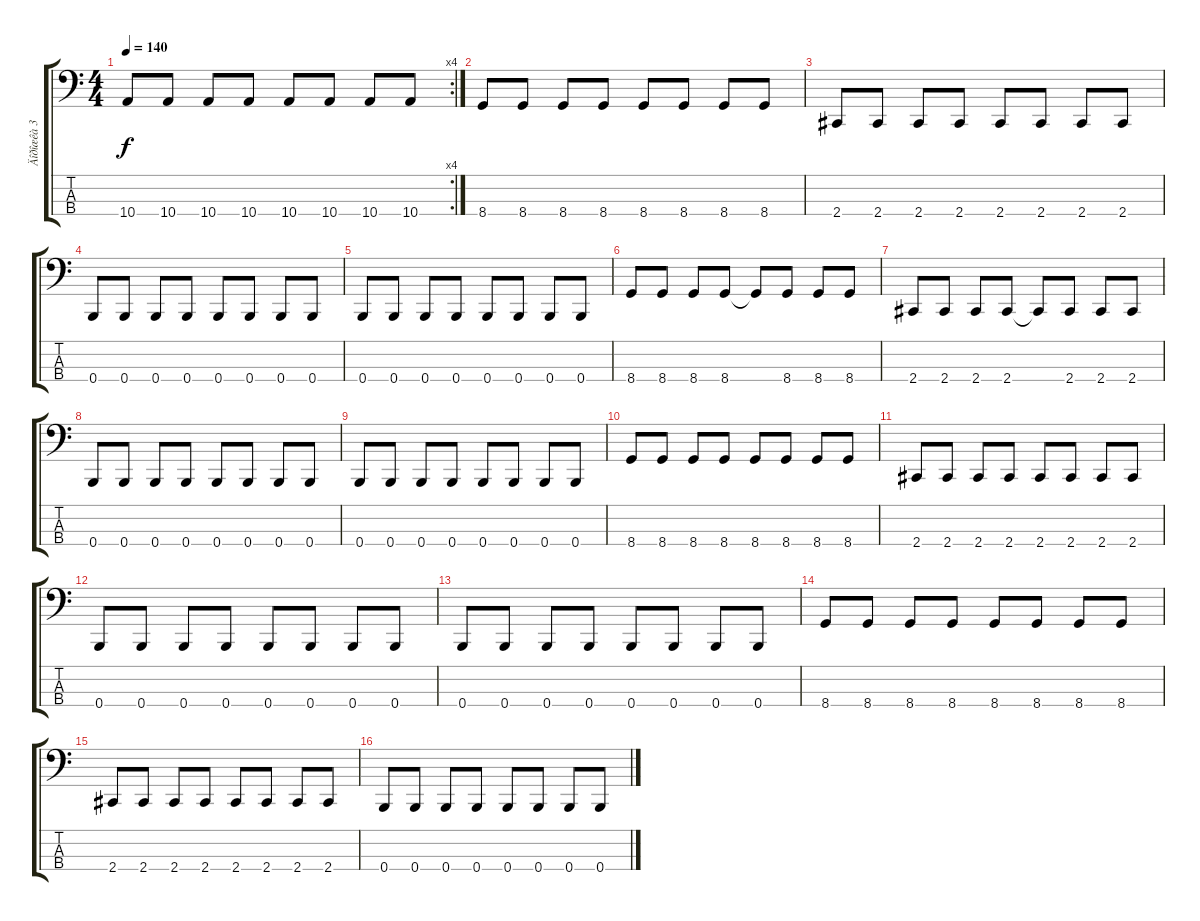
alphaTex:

\track ("Äîðîæêà 3" "Äîðîæêà 3") {instrument electricbasspick}
\staff {score tabs}
\tuning (E2 B1 Gb1 B0) {hide}
\rc 4
\ts (4 4)
\tempo 140
\clef f4
\ks c
10.4.8{dy f} 10.4.8 10.4.8 10.4.8 10.4.8 10.4.8 10.4.8 10.4.8 |
8.4.8 8.4.8 8.4.8 8.4.8 8.4.8 8.4.8 8.4.8 8.4.8 |
2.4.8 2.4.8 2.4.8 2.4.8 2.4.8 2.4.8 2.4.8 2.4.8 |
0.4.8 0.4.8 0.4.8 0.4.8 0.4.8 0.4.8 0.4.8 0.4.8 |
0.4.8 0.4.8 0.4.8 0.4.8 0.4.8 0.4.8 0.4.8 0.4.8 |
8.4.8 8.4.8 8.4.8 8.4.8 8.4{t}.8 8.4.8 8.4.8 8.4.8 |
2.4.8 2.4.8 2.4.8 2.4.8 2.4{t}.8 2.4.8 2.4.8 2.4.8 |
0.4.8 0.4.8 0.4.8 0.4.8 0.4.8 0.4.8 0.4.8 0.4.8 |
0.4.8 0.4.8 0.4.8 0.4.8 0.4.8 0.4.8 0.4.8 0.4.8 |
8.4.8 8.4.8 8.4.8 8.4.8 8.4.8 8.4.8 8.4.8 8.4.8 |
2.4.8 2.4.8 2.4.8 2.4.8 2.4.8 2.4.8 2.4.8 2.4.8 |
0.4.8 0.4.8 0.4.8 0.4.8 0.4.8 0.4.8 0.4.8 0.4.8 |
0.4.8 0.4.8 0.4.8 0.4.8 0.4.8 0.4.8 0.4.8 0.4.8 |
8.4.8 8.4.8 8.4.8 8.4.8 8.4.8 8.4.8 8.4.8 8.4.8 |
2.4.8 2.4.8 2.4.8 2.4.8 2.4.8 2.4.8 2.4.8 2.4.8 |
0.4.8 0.4.8 0.4.8 0.4.8 0.4.8 0.4.8 0.4.8 0.4.8
